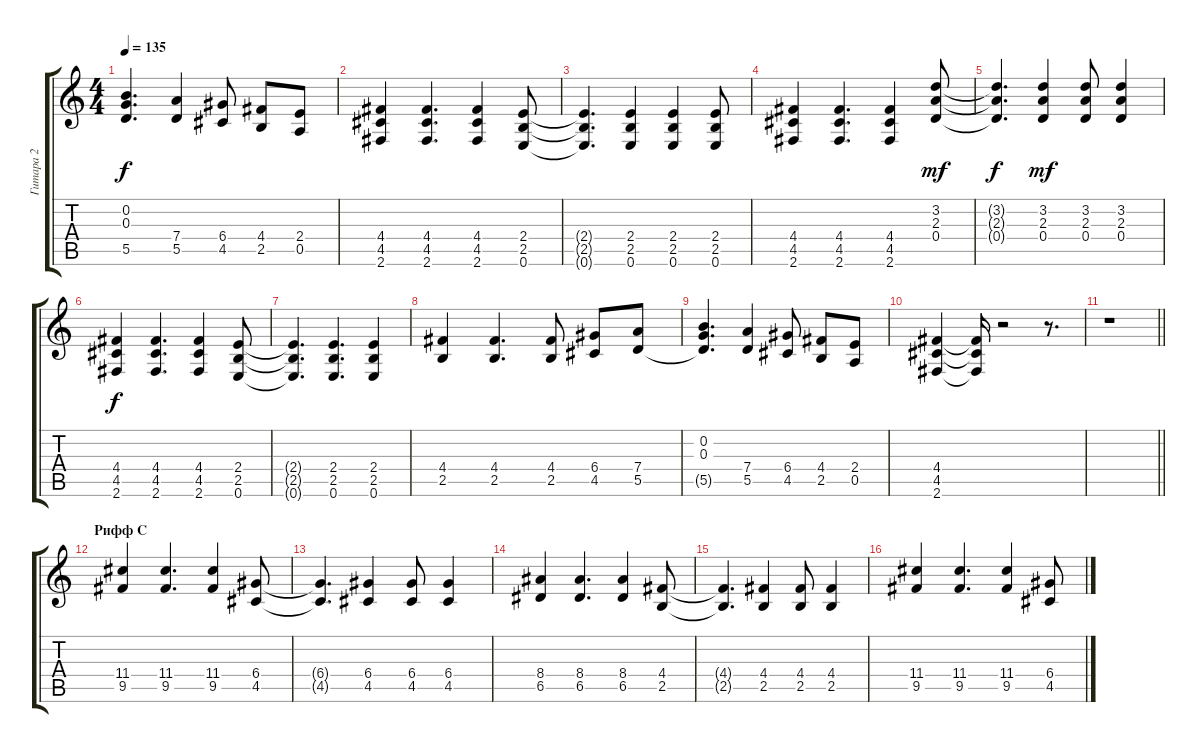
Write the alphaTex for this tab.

\track ("Гитара 2" "Гитара 2") {instrument distortionguitar}
\staff {score tabs}
\tuning (E4 B3 G3 D3 A2 E2) {hide}
\ts (4 4)
\tempo 135
\clef g2
\ks c
(0.2 0.3 5.5{t}).4{d dy f} (7.4 5.5).4 (6.4 4.5).8 (4.4 2.5).8 (2.4 0.5).8 |
(4.4 4.5 2.6).4 (4.4 4.5 2.6).4{d} (4.4 4.5 2.6).4 (2.4 2.5 0.6).8 |
(2.4{t} 2.5{t} 0.6{t}).4{d} (2.4 2.5 0.6).4 (2.4 2.5 0.6).4 (2.4 2.5 0.6).8 |
(4.4 4.5 2.6).4 (4.4 4.5 2.6).4{d} (4.4 4.5 2.6).4 (3.2 2.3 0.4).8{dy mf} |
(3.2{t} 2.3{t} 0.4{t}).4{d dy f} (3.2 2.3 0.4).4{dy mf} (3.2 2.3 0.4).8 (3.2 2.3 0.4).4 |
(4.4 4.5 2.6).4{dy f} (4.4 4.5 2.6).4{d} (4.4 4.5 2.6).4 (2.4 2.5 0.6).8 |
(2.4{t} 2.5{t} 0.6{t}).4{d} (2.4 2.5 0.6).4{d} (2.4 2.5 0.6).4 |
(4.4 2.5).4 (4.4 2.5).4{d} (4.4 2.5).8 (6.4 4.5).8 (7.4 5.5).8 |
(0.2 0.3 5.5{t}).4{d} (7.4 5.5).4 (6.4 4.5).8 (4.4 2.5).8 (2.4 0.5).8 |
(4.4 4.5 2.6).4 (4.4{t} 4.5{t} 2.6{t}).16 r.2 r.8{d} |
\barLineRight lightlight
r.1 |
\section ("" "Рифф С")
(11.4 9.5).4 (11.4 9.5).4{d} (11.4 9.5).4 (6.4 4.5).8 |
(6.4{t} 4.5{t}).4{d} (6.4 4.5).4 (6.4 4.5).8 (6.4 4.5).4 |
(8.4 6.5).4 (8.4 6.5).4{d} (8.4 6.5).4 (4.4 2.5).8 |
(4.4{t} 2.5{t}).4{d} (4.4 2.5).4 (4.4 2.5).8 (4.4 2.5).4 |
(11.4 9.5).4 (11.4 9.5).4{d} (11.4 9.5).4 (6.4 4.5).8
